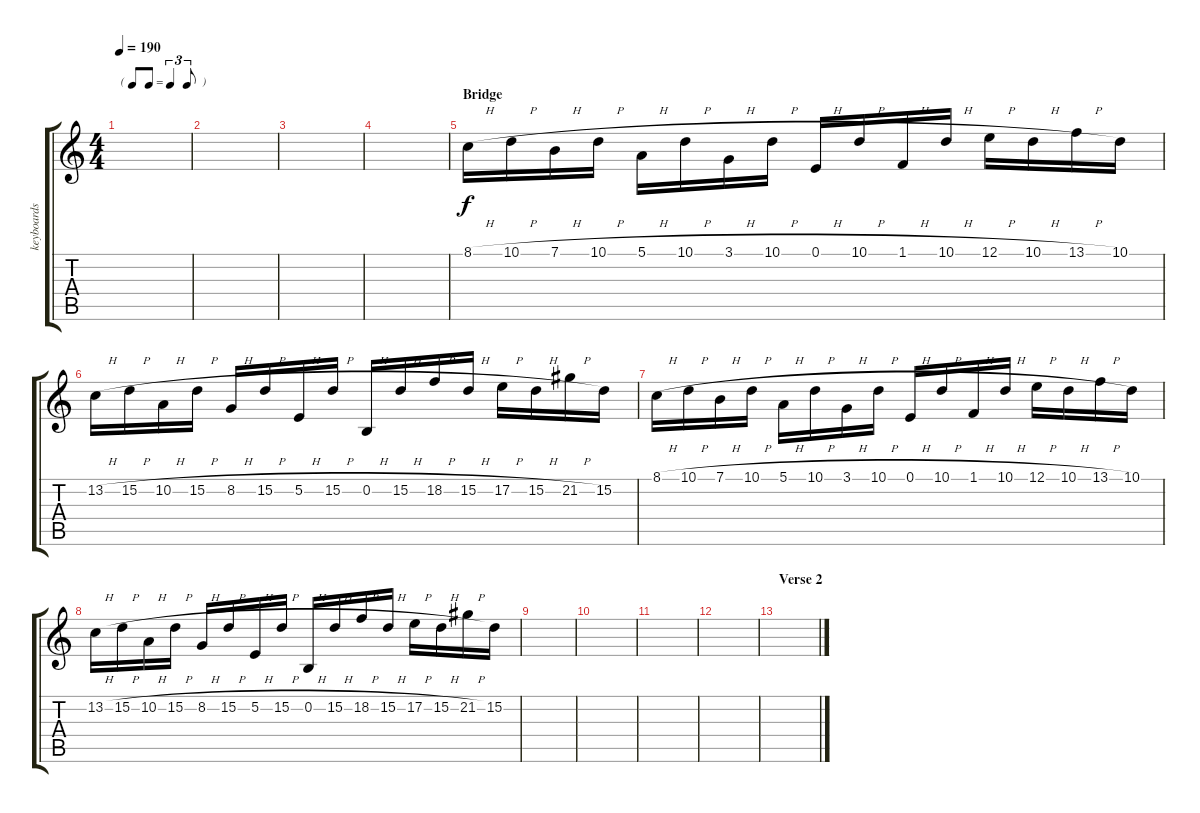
\track ("keyboards" "keyboards") {instrument violin}
\staff {score tabs}
\tuning (E4 B3 G3 D3 A2 E2) {hide}
\ts (4 4)
\tf triplet8th
\tempo 190
\clef g2
\ks c
|
|
|
|
\section ("" "Bridge")
8.1{h}.16 10.1{h}.16 7.1{h}.16 10.1{h}.16 5.1{h}.16 10.1{h}.16 3.1{h}.16 10.1{h}.16 0.1{h}.16 10.1{h}.16 1.1{h}.16 10.1{h}.16 12.1{h}.16 10.1{h}.16 13.1{h}.16 10.1.16 |
13.2{h}.16 15.2{h}.16 10.2{h}.16 15.2{h}.16 8.2{h}.16 15.2{h}.16 5.2{h}.16 15.2{h}.16 0.2{h}.16 15.2{h}.16 18.2{h}.16 15.2{h}.16 17.2{h}.16 15.2{h}.16 21.2{h}.16 15.2.16 |
8.1{h}.16 10.1{h}.16 7.1{h}.16 10.1{h}.16 5.1{h}.16 10.1{h}.16 3.1{h}.16 10.1{h}.16 0.1{h}.16 10.1{h}.16 1.1{h}.16 10.1{h}.16 12.1{h}.16 10.1{h}.16 13.1{h}.16 10.1.16 |
13.2{h}.16 15.2{h}.16 10.2{h}.16 15.2{h}.16 8.2{h}.16 15.2{h}.16 5.2{h}.16 15.2{h}.16 0.2{h}.16 15.2{h}.16 18.2{h}.16 15.2{h}.16 17.2{h}.16 15.2{h}.16 21.2{h}.16 15.2.16 |
|
|
|
|
\section ("" "Verse 2")
